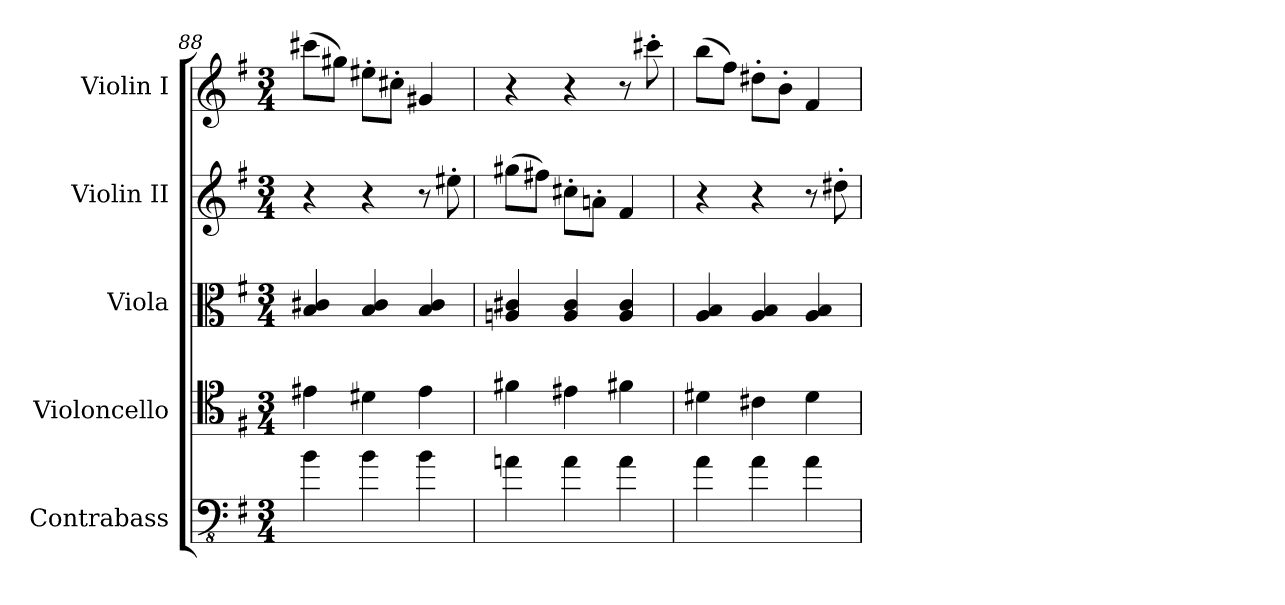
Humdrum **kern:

**kern	**kern	**kern	**kern	**kern
*part5	*part4	*part3	*part2	*part1
*staff5	*staff4	*staff3	*staff2	*staff1
*I"Contrabass	*I"Violoncello	*I"Viola	*I"Violin II	*I"Violin I
*I'Cb	*I'Vc	*I'Vla	*I'Vln	*I'Vln
*clefFv4	*clefC4	*clefC3	*clefG2	*clefG2
*ITrd7c12	*	*	*	*
*k[f#]	*k[f#]	*k[f#]	*k[f#]	*k[f#]
*M3/4	*M3/4	*M3/4	*M3/4	*M3/4
=88	=88	=88	=88	=88
4BB\	4e#X\	4B/ 4c#X/	4r	(8ccc#X\L
.	.	.	.	8gg#X\J)
4BB\	4d#X\	4B/ 4c#/	4r	8ee#X'\L
.	.	.	.	8cc#X'\J
4BB\	4e#\	4B/ 4c#/	8r	4g#X/
.	.	.	8ee#X'\	.
=89	=89	=89	=89	=89
4AAn\	4f#X\	4An/ 4c#X/	(8gg#X\L	4r
.	.	.	8ff#X\J)	.
4AA\	4e#X\	4A/ 4c#/	8cc#X'\L	4r
.	.	.	8an'\J	.
4AA\	4f#X\	4A/ 4c#/	4f#/	8r
.	.	.	.	8ccc#X'\
=90	=90	=90	=90	=90
4AA\	4d#X\	4A/ 4B/	4r	(8bb\L
.	.	.	.	8ff#\J)
4AA\	4c#X\	4A/ 4B/	4r	8dd#X'\L
.	.	.	.	8b'\J
4AA\	4d#\	4A/ 4B/	8r	4f#/
.	.	.	8dd#X'\	.
=	=	=	=	=
*-	*-	*-	*-	*-
